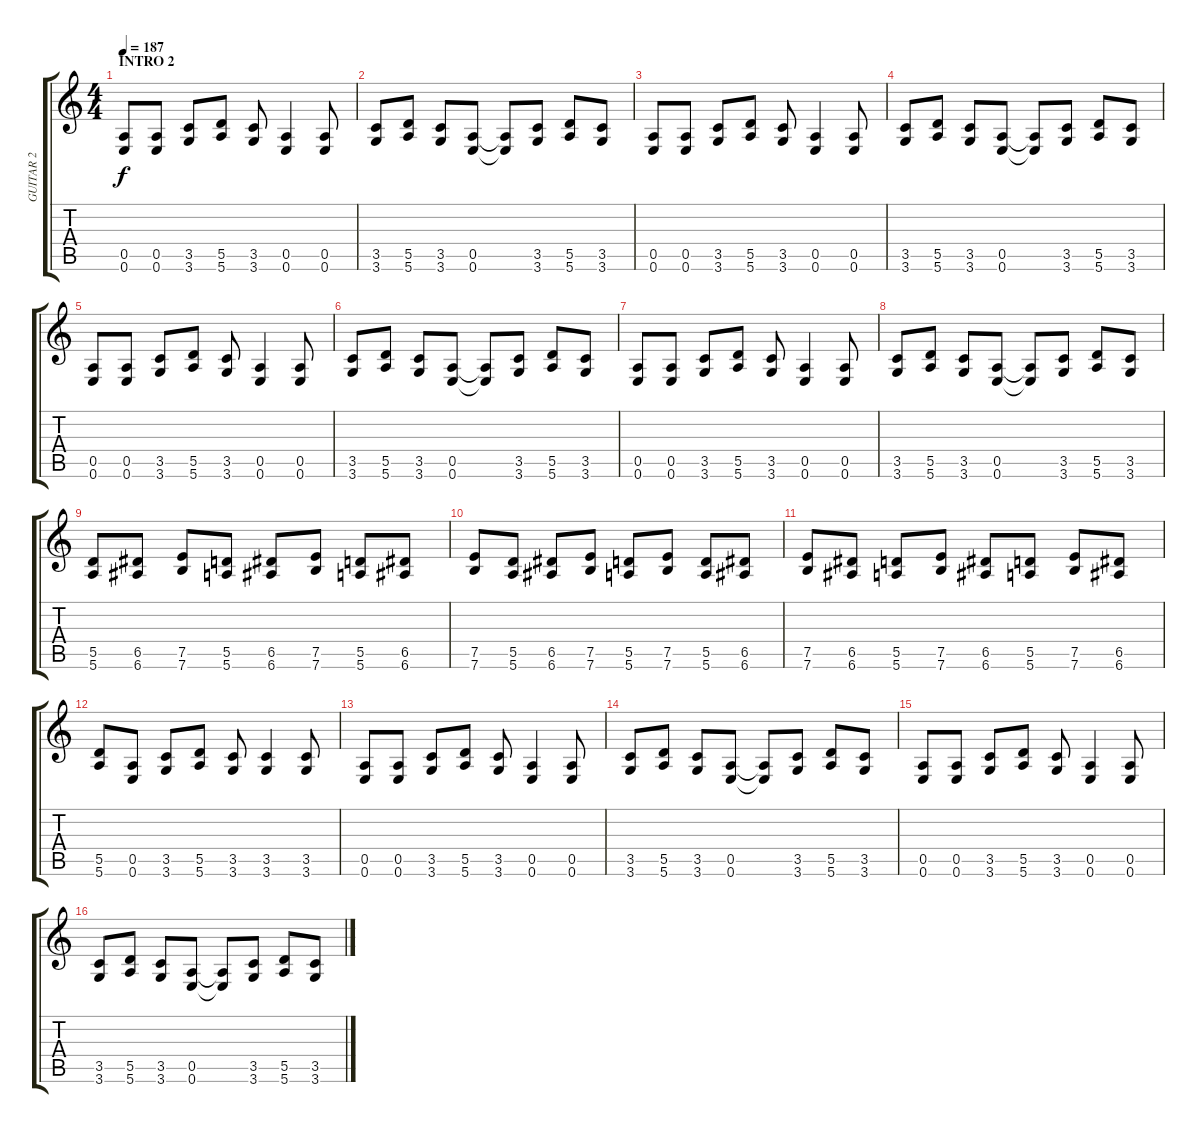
\track ("GUITAR 2" "GUITAR 2") {instrument distortionguitar}
\staff {score tabs}
\tuning (E4 B3 G3 D3 A2 E2) {hide}
\ts (4 4)
\section ("" "INTRO 2")
\tempo 187
\clef g2
\ks c
(0.5 0.6).8{dy f} (0.5 0.6).8 (3.5 3.6).8 (5.5 5.6).8 (3.5 3.6).8 (0.5 0.6).4 (0.5 0.6).8 |
(3.5 3.6).8 (5.5 5.6).8 (3.5 3.6).8 (0.5 0.6).8 (0.5{t} 0.6{t}).8 (3.5 3.6).8 (5.5 5.6).8 (3.5 3.6).8 |
(0.5 0.6).8 (0.5 0.6).8 (3.5 3.6).8 (5.5 5.6).8 (3.5 3.6).8 (0.5 0.6).4 (0.5 0.6).8 |
(3.5 3.6).8 (5.5 5.6).8 (3.5 3.6).8 (0.5 0.6).8 (0.5{t} 0.6{t}).8 (3.5 3.6).8 (5.5 5.6).8 (3.5 3.6).8 |
(0.5 0.6).8 (0.5 0.6).8 (3.5 3.6).8 (5.5 5.6).8 (3.5 3.6).8 (0.5 0.6).4 (0.5 0.6).8 |
(3.5 3.6).8 (5.5 5.6).8 (3.5 3.6).8 (0.5 0.6).8 (0.5{t} 0.6{t}).8 (3.5 3.6).8 (5.5 5.6).8 (3.5 3.6).8 |
(0.5 0.6).8 (0.5 0.6).8 (3.5 3.6).8 (5.5 5.6).8 (3.5 3.6).8 (0.5 0.6).4 (0.5 0.6).8 |
(3.5 3.6).8 (5.5 5.6).8 (3.5 3.6).8 (0.5 0.6).8 (0.5{t} 0.6{t}).8 (3.5 3.6).8 (5.5 5.6).8 (3.5 3.6).8 |
(5.5 5.6).8 (6.5 6.6).8 (7.5 7.6).8 (5.5 5.6).8 (6.5 6.6).8 (7.5 7.6).8 (5.5 5.6).8 (6.5 6.6).8 |
(7.5 7.6).8 (5.5 5.6).8 (6.5 6.6).8 (7.5 7.6).8 (5.5 5.6).8 (7.5 7.6).8 (5.5 5.6).8 (6.5 6.6).8 |
(7.5 7.6).8 (6.5 6.6).8 (5.5 5.6).8 (7.5 7.6).8 (6.5 6.6).8 (5.5 5.6).8 (7.5 7.6).8 (6.5 6.6).8 |
(5.5 5.6).8 (0.5 0.6).8 (3.5 3.6).8 (5.5 5.6).8 (3.5 3.6).8 (3.5 3.6).4 (3.5 3.6).8 |
(0.5 0.6).8 (0.5 0.6).8 (3.5 3.6).8 (5.5 5.6).8 (3.5 3.6).8 (0.5 0.6).4 (0.5 0.6).8 |
(3.5 3.6).8 (5.5 5.6).8 (3.5 3.6).8 (0.5 0.6).8 (0.5{t} 0.6{t}).8 (3.5 3.6).8 (5.5 5.6).8 (3.5 3.6).8 |
(0.5 0.6).8 (0.5 0.6).8 (3.5 3.6).8 (5.5 5.6).8 (3.5 3.6).8 (0.5 0.6).4 (0.5 0.6).8 |
(3.5 3.6).8 (5.5 5.6).8 (3.5 3.6).8 (0.5 0.6).8 (0.5{t} 0.6{t}).8 (3.5 3.6).8 (5.5 5.6).8 (3.5 3.6).8
